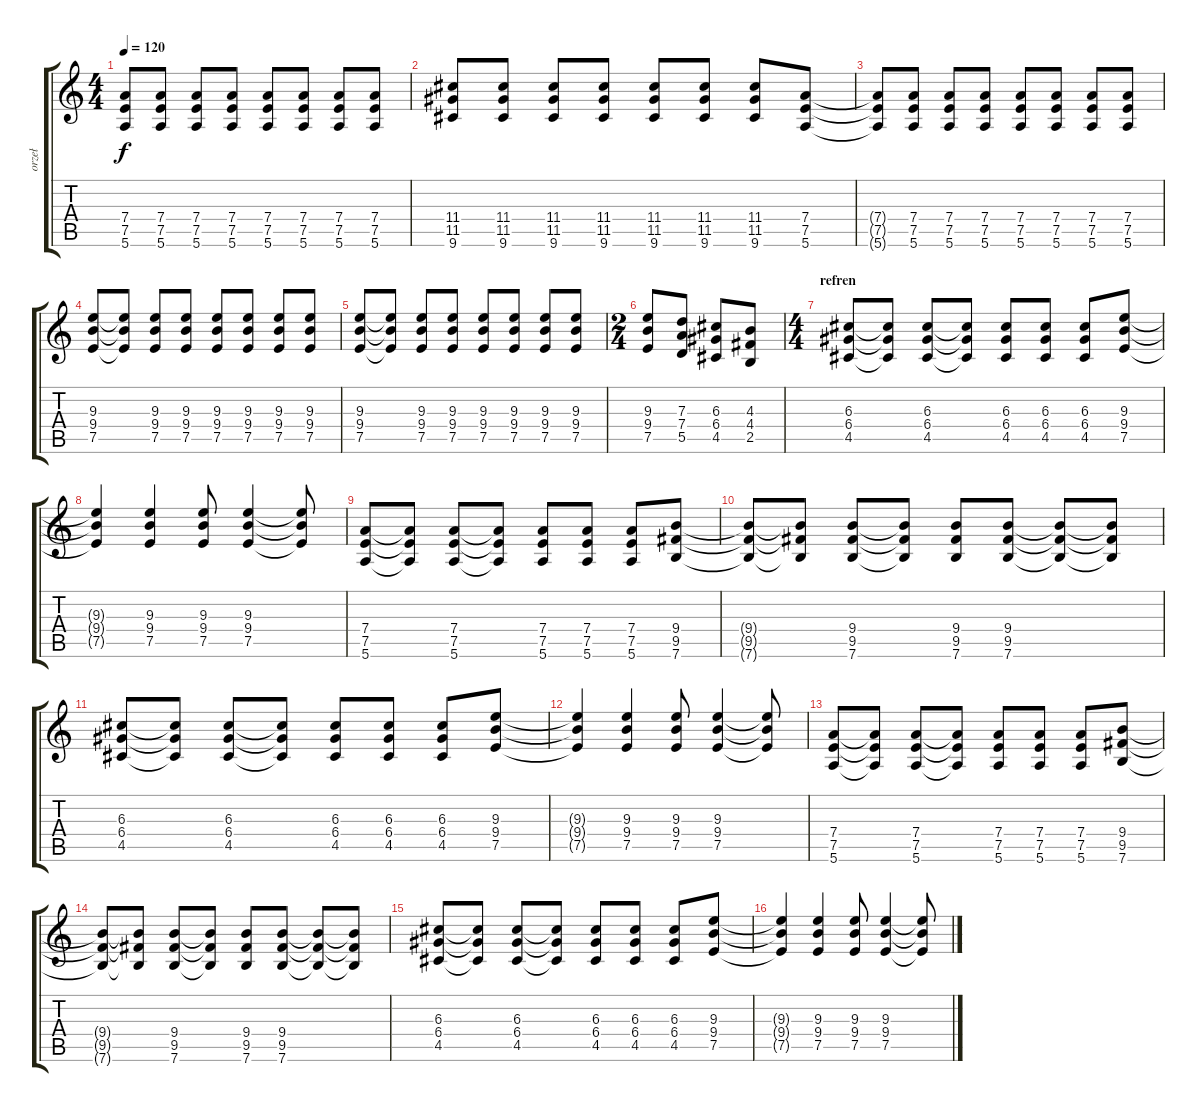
\track ("orzeł" "orzeł") {instrument overdrivenguitar}
\staff {score tabs}
\tuning (E4 B3 G3 D3 A2 E2) {hide}
\ts (4 4)
\tempo 120
\clef g2
\ks c
(7.4{t} 7.5{t} 5.6{t}).8{dy f} (7.4 7.5 5.6).8 (7.4 7.5 5.6).8 (7.4 7.5 5.6).8 (7.4 7.5 5.6).8 (7.4 7.5 5.6).8 (7.4 7.5 5.6).8 (7.4 7.5 5.6).8 |
(11.4 11.5 9.6).8 (11.4 11.5 9.6).8 (11.4 11.5 9.6).8 (11.4 11.5 9.6).8 (11.4 11.5 9.6).8 (11.4 11.5 9.6).8 (11.4 11.5 9.6).8 (7.4 7.5 5.6).8 |
(7.4{t} 7.5{t} 5.6{t}).8 (7.4 7.5 5.6).8 (7.4 7.5 5.6).8 (7.4 7.5 5.6).8 (7.4 7.5 5.6).8 (7.4 7.5 5.6).8 (7.4 7.5 5.6).8 (7.4 7.5 5.6).8 |
(9.3 9.4 7.5).8 (9.3{t} 9.4{t} 7.5{t}).8 (9.3 9.4 7.5).8 (9.3 9.4 7.5).8 (9.3 9.4 7.5).8 (9.3 9.4 7.5).8 (9.3 9.4 7.5).8 (9.3 9.4 7.5).8 |
(9.3 9.4 7.5).8 (9.3{t} 9.4{t} 7.5{t}).8 (9.3 9.4 7.5).8 (9.3 9.4 7.5).8 (9.3 9.4 7.5).8 (9.3 9.4 7.5).8 (9.3 9.4 7.5).8 (9.3 9.4 7.5).8 |
\ts (2 4)
(9.3 9.4 7.5).8 (7.3 7.4 5.5).8 (6.3 6.4 4.5).8 (4.3 4.4 2.5).8 |
\ts (4 4)
\section ("" "refren")
(6.3 6.4 4.5).8 (6.3{t} 6.4{t} 4.5{t}).8 (6.3 6.4 4.5).8 (6.3{t} 6.4{t} 4.5{t}).8 (6.3 6.4 4.5).8 (6.3 6.4 4.5).8 (6.3 6.4 4.5).8 (9.3 9.4 7.5).8 |
(9.3{t} 9.4{t} 7.5{t}).4 (9.3 9.4 7.5).4 (9.3 9.4 7.5).8 (9.3 9.4 7.5).4 (9.3{t} 9.4{t} 7.5{t}).8 |
(7.4 7.5 5.6).8 (7.4{t} 7.5{t} 5.6{t}).8 (7.4 7.5 5.6).8 (7.4{t} 7.5{t} 5.6{t}).8 (7.4 7.5 5.6).8 (7.4 7.5 5.6).8 (7.4 7.5 5.6).8 (9.4 9.5 7.6).8 |
(9.4{t} 9.5{t} 7.6{t}).8 (9.4{t} 9.5{t} 7.6{t}).8 (9.4 9.5 7.6).8 (9.4{t} 9.5{t} 7.6{t}).8 (9.4 9.5 7.6).8 (9.4 9.5 7.6).8 (9.4{t} 9.5{t} 7.6{t}).8 (9.4{t} 9.5{t} 7.6{t}).8 |
(6.3 6.4 4.5).8 (6.3{t} 6.4{t} 4.5{t}).8 (6.3 6.4 4.5).8 (6.3{t} 6.4{t} 4.5{t}).8 (6.3 6.4 4.5).8 (6.3 6.4 4.5).8 (6.3 6.4 4.5).8 (9.3 9.4 7.5).8 |
(9.3{t} 9.4{t} 7.5{t}).4 (9.3 9.4 7.5).4 (9.3 9.4 7.5).8 (9.3 9.4 7.5).4 (9.3{t} 9.4{t} 7.5{t}).8 |
(7.4 7.5 5.6).8 (7.4{t} 7.5{t} 5.6{t}).8 (7.4 7.5 5.6).8 (7.4{t} 7.5{t} 5.6{t}).8 (7.4 7.5 5.6).8 (7.4 7.5 5.6).8 (7.4 7.5 5.6).8 (9.4 9.5 7.6).8 |
(9.4{t} 9.5{t} 7.6{t}).8 (9.4{t} 9.5{t} 7.6{t}).8 (9.4 9.5 7.6).8 (9.4{t} 9.5{t} 7.6{t}).8 (9.4 9.5 7.6).8 (9.4 9.5 7.6).8 (9.4{t} 9.5{t} 7.6{t}).8 (9.4{t} 9.5{t} 7.6{t}).8 |
(6.3 6.4 4.5).8 (6.3{t} 6.4{t} 4.5{t}).8 (6.3 6.4 4.5).8 (6.3{t} 6.4{t} 4.5{t}).8 (6.3 6.4 4.5).8 (6.3 6.4 4.5).8 (6.3 6.4 4.5).8 (9.3 9.4 7.5).8 |
(9.3{t} 9.4{t} 7.5{t}).4 (9.3 9.4 7.5).4 (9.3 9.4 7.5).8 (9.3 9.4 7.5).4 (9.3{t} 9.4{t} 7.5{t}).8
